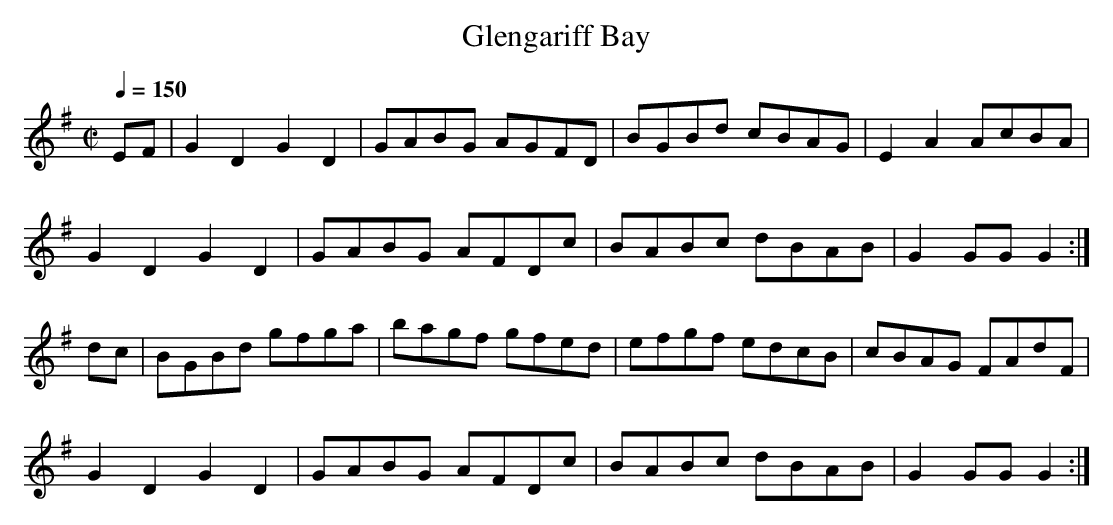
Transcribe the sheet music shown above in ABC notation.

X:1
T:Glengariff Bay
Q:1/4=150
M:C| % source 2/4
L:1/8 % source 1/16
K:G
EF|G2D2 G2D2|GABG AGFD|BGBd cBAG|E2A2 AcBA|
G2D2 G2D2|GABG AFDc|BABc dBAB|G2GG G2:|
dc|BGBd gfga|bagf gfed|efgf edcB|cBAG FAdF|
G2D2 G2D2|GABG AFDc|BABc dBAB|G2GG G2:|
